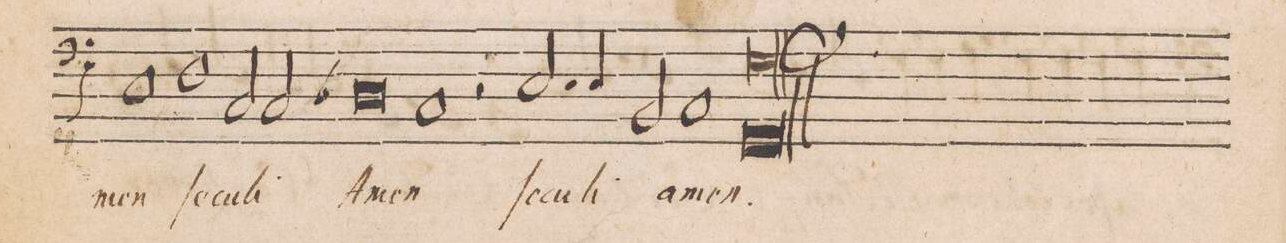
**kern	**text
*I"BASSVS	*
*clefF5	*
*k[]	*
*met(C|)	*
*M2/1	*
1C	-men
=199-	=199-
1D	ſe-
2AA/	-cu-
2AA/	-li
=200-	=200-
0BB-X	A-
=201-	=201-
1AA	-men
2r	.
2.C/	ſe-
=202-	=202-
4C/	-cu-
2GG/	-li
1AA	a-
=203-	=203-
*^	*
0EEl	0El	-men.
*v	*v	*
==	==
*-	*-
